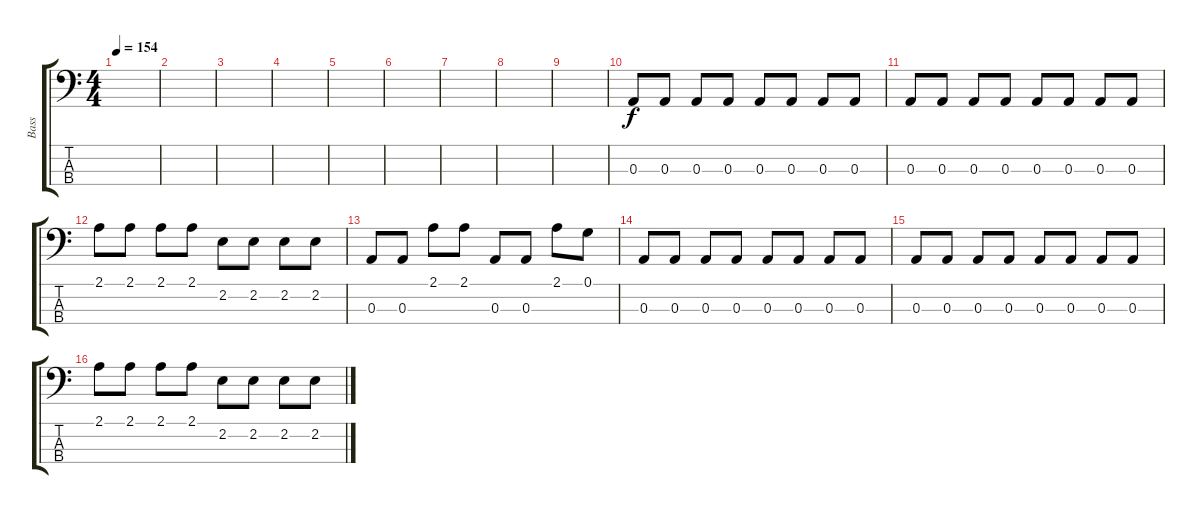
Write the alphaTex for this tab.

\track ("Bass" "Bass") {instrument electricbasspick}
\staff {score tabs}
\tuning (G2 D2 A1 E1) {hide}
\ts (4 4)
\tempo 154
\clef f4
\ks c
|
|
|
|
|
|
|
|
|
0.3.8 0.3.8 0.3.8 0.3.8 0.3.8 0.3.8 0.3.8 0.3.8 |
0.3.8 0.3.8 0.3.8 0.3.8 0.3.8 0.3.8 0.3.8 0.3.8 |
2.1.8 2.1.8 2.1.8 2.1.8 2.2.8 2.2.8 2.2.8 2.2.8 |
0.3.8 0.3.8 2.1.8 2.1.8 0.3.8 0.3.8 2.1.8 0.1.8 |
0.3.8 0.3.8 0.3.8 0.3.8 0.3.8 0.3.8 0.3.8 0.3.8 |
0.3.8 0.3.8 0.3.8 0.3.8 0.3.8 0.3.8 0.3.8 0.3.8 |
2.1.8 2.1.8 2.1.8 2.1.8 2.2.8 2.2.8 2.2.8 2.2.8
